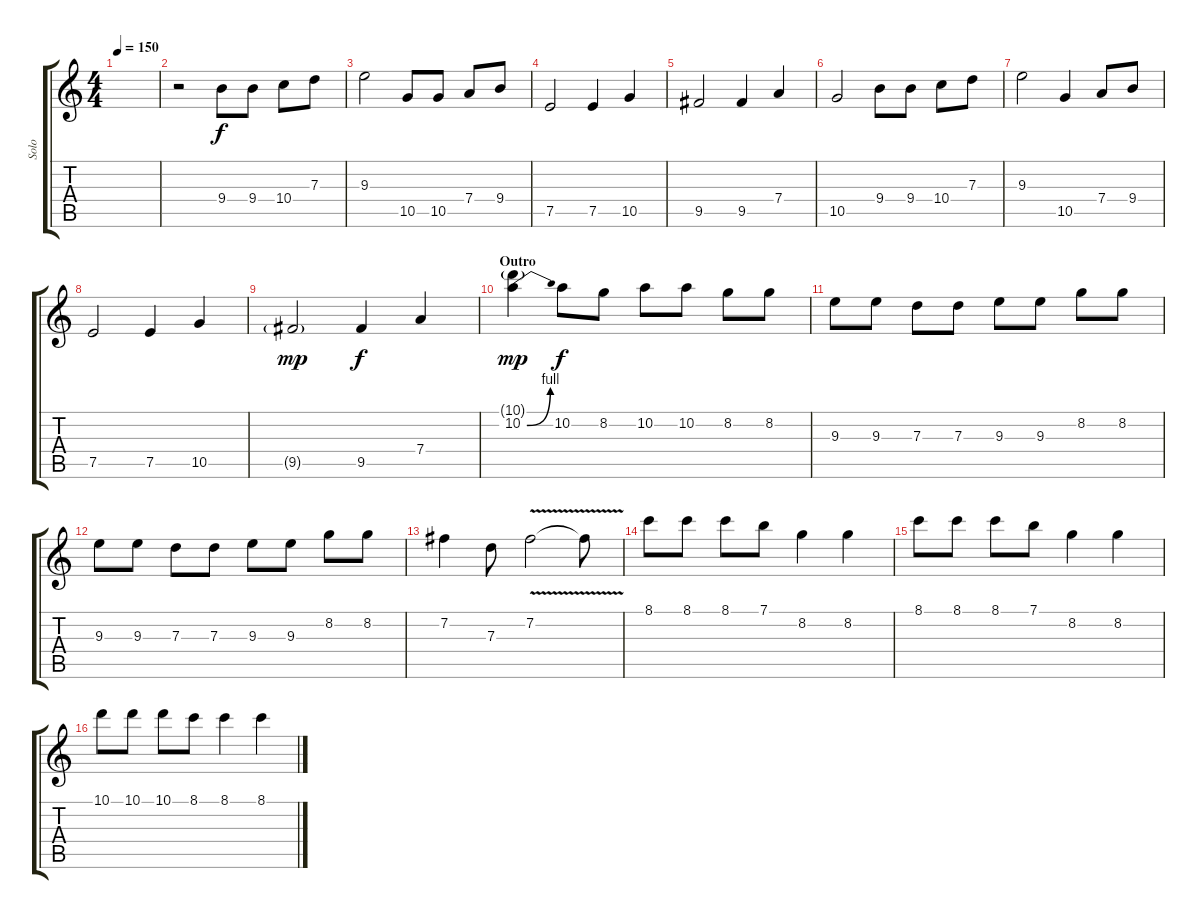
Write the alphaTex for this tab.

\track ("Solo" "Solo") {instrument electricguitarmuted}
\staff {score tabs}
\tuning (E4 B3 G3 D3 A2 E2) {hide}
\ts (4 4)
\tempo 150
\clef g2
\ks c
|
r.2 9.4.8 9.4.8 10.4.8 7.3.8 |
9.3.2 10.5.8 10.5.8 7.4.8 9.4.8 |
7.5.2 7.5.4 10.5.4 |
9.5.2 9.5.4 7.4.4 |
10.5.2 9.4.8 9.4.8 10.4.8 7.3.8 |
9.3.2 10.5.4 7.4.8 9.4.8 |
7.5.2 7.5.4 10.5.4 |
9.5{g}.2{dy mp} 9.5.4{dy f} 7.4.4 |
\section ("" "Outro")
(10.1{g} 10.2{be (bend 0 0 60 4)}).4{dy mp volume 13} 10.2.8{dy f} 8.2.8 10.2.8 10.2.8 8.2.8 8.2.8 |
9.3.8 9.3.8 7.3.8 7.3.8 9.3.8 9.3.8 8.2.8 8.2.8 |
9.3.8 9.3.8 7.3.8 7.3.8 9.3.8 9.3.8 8.2.8 8.2.8 |
7.2.4 7.3.8 7.2{v}.2 7.2{t}.8 |
8.1.8 8.1.8 8.1.8 7.1.8 8.2.4 8.2.4 |
8.1.8 8.1.8 8.1.8 7.1.8 8.2.4 8.2.4 |
10.1.8 10.1.8 10.1.8 8.1.8 8.1.4 8.1.4
